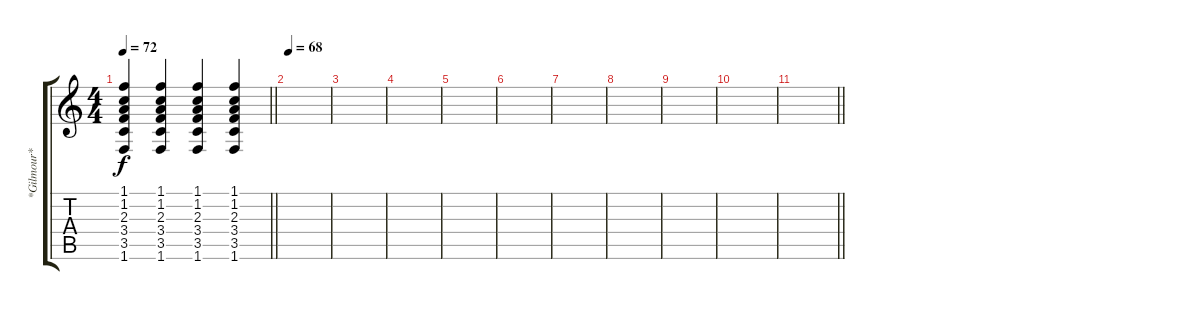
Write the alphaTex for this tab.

\track ("*Gilmour* (Clean Electric)" "*Gilmour* ") {instrument electricguitarclean}
\staff {score tabs}
\tuning (E4 B3 G3 D3 A2 E2) {hide}
\ts (4 4)
\tempo 72
\clef g2
\barLineRight lightlight
\ks c
(1.1 1.2 2.3 3.4 3.5 1.6).4{dy f} (1.1 1.2 2.3 3.4 3.5 1.6).4 (1.1 1.2 2.3 3.4 3.5 1.6).4 (1.1 1.2 2.3 3.4 3.5 1.6).4 |
\tempo 68
|
|
|
|
|
|
|
|
|
\barLineRight lightlight
